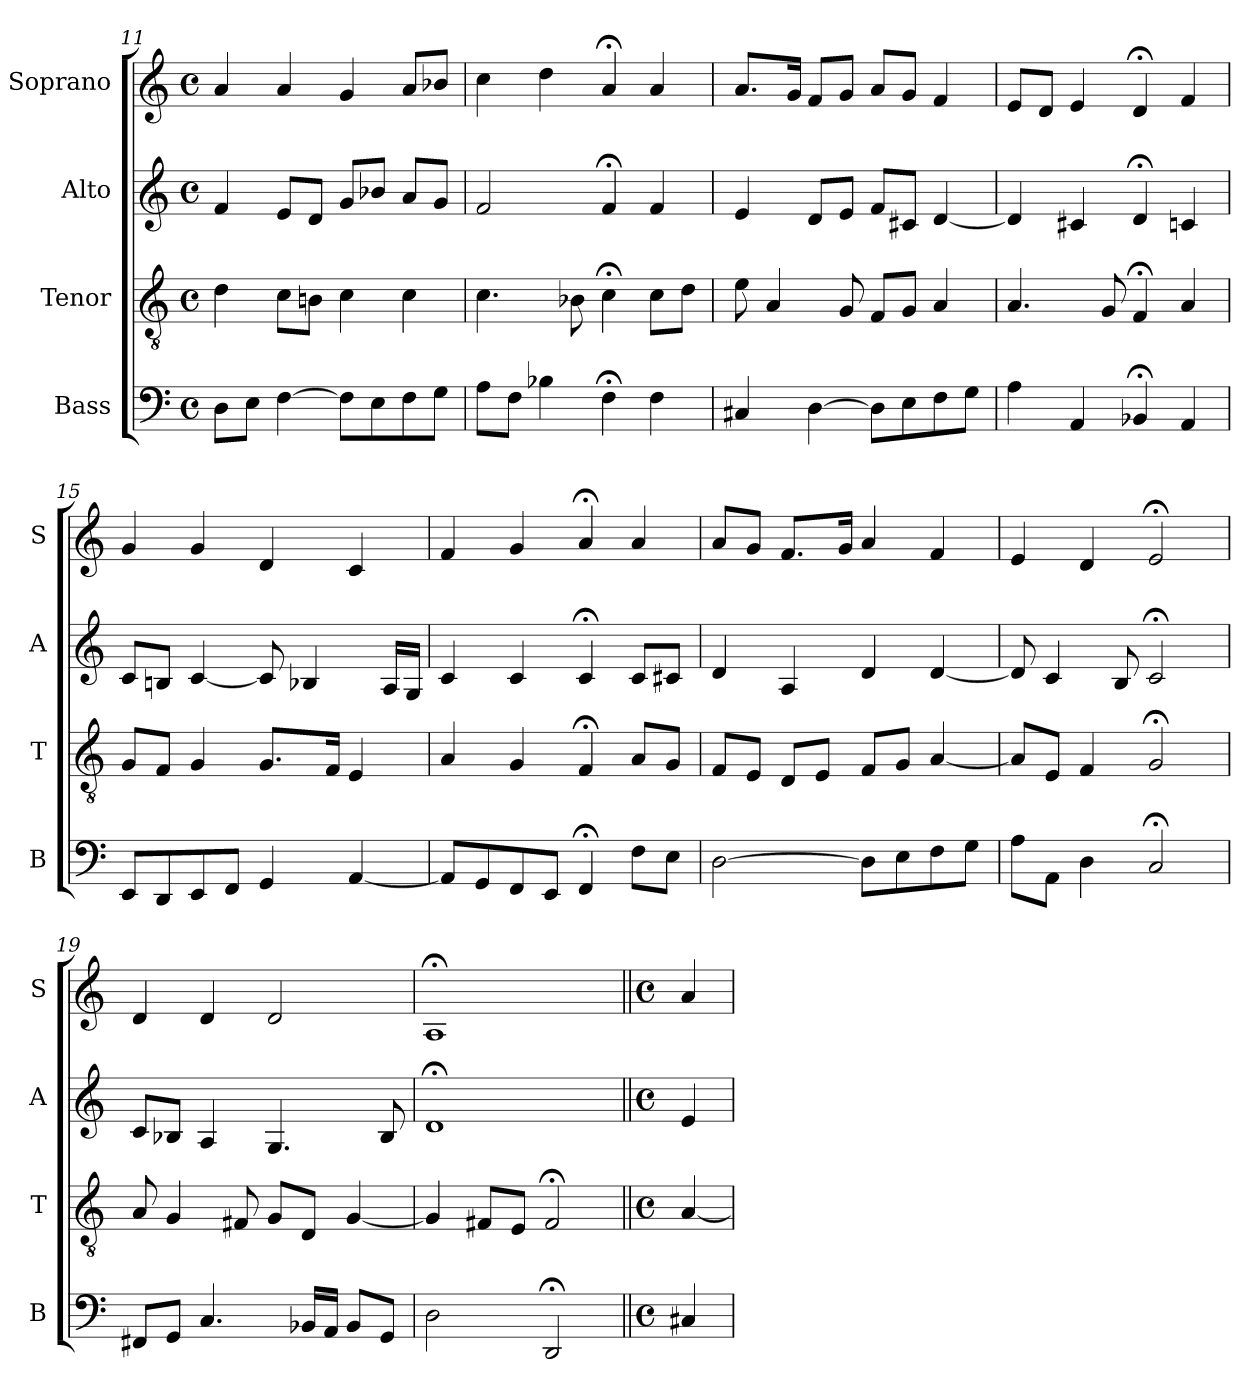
**kern	**kern	**kern	**kern
*part4	*part3	*part2	*part1
*staff4	*staff3	*staff2	*staff1
*I"Bass	*I"Tenor	*I"Alto	*I"Soprano
*I'B	*I'T	*I'A	*I'S
*clefF4	*clefGv2	*clefG2	*clefG2
*k[]	*k[]	*k[]	*k[]
*D:dor	*D:dor	*D:dor	*D:dor
*M4/4	*M4/4	*M4/4	*M4/4
*met(c)	*met(c)	*met(c)	*met(c)
=11	=11	=11	=11
8DL	4d	4f	4a
8EJ	.	.	.
[4F	8cL	8eL	4a
.	8BnJ	8dJ	.
8FL]	4c	8gL	4g
8E	.	8b-XJ	.
8F	4c	8aL	8aL
8GJ	.	8gJ	8b-XJ
=12	=12	=12	=12
8AL	4.c	2f	4cc
8FJ	.	.	.
4B-X	.	.	4dd
.	8B-X	.	.
4F;<	4c;<	4f;<	4a;<
4F	8cL	4f	4a
.	8dJ	.	.
=13	=13	=13	=13
4C#X	8e	4e	8.aL
.	4A	.	.
.	.	.	16gJk
[4D	.	8dL	8fL
.	8G	8eJ	8gJ
8DL]	8FL	8fL	8aL
8E	8GJ	8c#XJ	8gJ
8F	4A	[4d	4f
8GJ	.	.	.
=14	=14	=14	=14
4A	4.A	4d]	8eL
.	.	.	8dJ
4AA	.	4c#X	4e
.	8G	.	.
4BB-X;<	4F;<	4d;<	4d;<
4AA	4A	4cn	4f
=15	=15	=15	=15
8EEL	8GL	8cL	4g
8DD	8FJ	8BnJ	.
8EE	4G	[4c	4g
8FFJ	.	.	.
4GG	8.GL	8c]	4d
.	.	4B-X	.
.	16FJk	.	.
[4AA	4E	.	4c
.	.	16ALL	.
.	.	16GJJ	.
=16	=16	=16	=16
8AAL]	4A	4c	4f
8GG	.	.	.
8FF	4G	4c	4g
8EEJ	.	.	.
4FF;<	4F;<	4c;<	4a;<
8FL	8AL	8cL	4a
8EJ	8GJ	8c#XJ	.
=17	=17	=17	=17
[2D	8FL	4d	8aL
.	8EJ	.	8gJ
.	8DL	4A	8.fL
.	8EJ	.	.
.	.	.	16gJk
8DL]	8FL	4d	4a
8E	8GJ	.	.
8F	[4A	[4d	4f
8GJ	.	.	.
=18	=18	=18	=18
8AL	8AL]	8d]	4e
8AAJ	8EJ	4c	.
4D	4F	.	4d
.	.	8B	.
2C;<	2G;<	2c;<	2e;<
=19	=19	=19	=19
8FF#XiL	8Ai	8ciL	4di
8GGJ	4G	8B-XJ	.
4.C	.	4A	4d
.	8F#X	.	.
.	8GL	4.G	2d
16BB-XLL	8DJ	.	.
16AAJJ	.	.	.
8BB-L	[4G	.	.
8GGJ	.	8B-	.
=20	=20	=20	=20
2D	4G]	1d;<	1A;<
.	8F#XL	.	.
.	8EJ	.	.
2DD;<	2F#;<	.	.
=21||	=21||	=21||	=21||
*M4/4	*M4/4	*M4/4	*M4/4
*met(c)	*met(c)	*met(c)	*met(c)
4C#X	[4A	4e	4a
=	=	=	=
*-	*-	*-	*-
